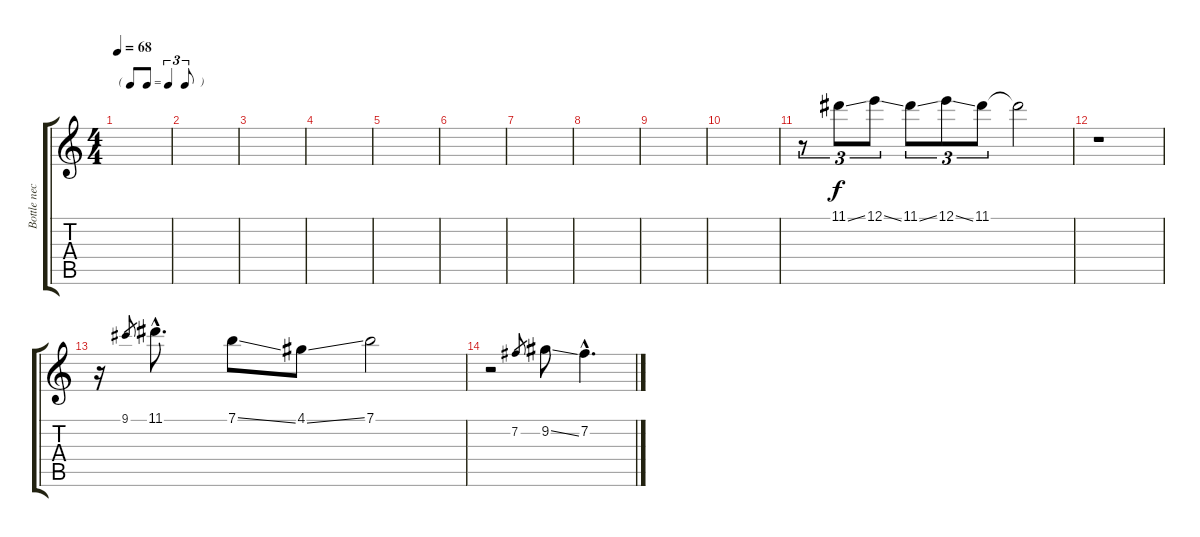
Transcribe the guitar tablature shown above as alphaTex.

\track ("Bottle neck guitar" "Bottle nec") {instrument distortionguitar}
\staff {score tabs}
\tuning (E4 B3 G3 D3 A2 E2) {hide}
\ts (4 4)
\tf triplet8th
\tempo 68
\clef g2
\ks c
|
|
|
|
|
|
|
|
|
|
r.8{tu (3 2)} 11.1{ss}.8{tu (3 2)} 12.1{ss}.8{tu (3 2)} 11.1{ss}.8{tu (3 2)} 12.1{ss}.8{tu (3 2)} 11.1.8{tu (3 2)} 11.1{t}.2 |
r.1 |
r.16 9.1.8{gr} 11.1{hac}.8{d} 7.1{ss}.8 4.1{ss}.8 7.1.2 |
r.2 7.2.8{gr} 9.2{ss}.8 7.2{hac}.4{d}
